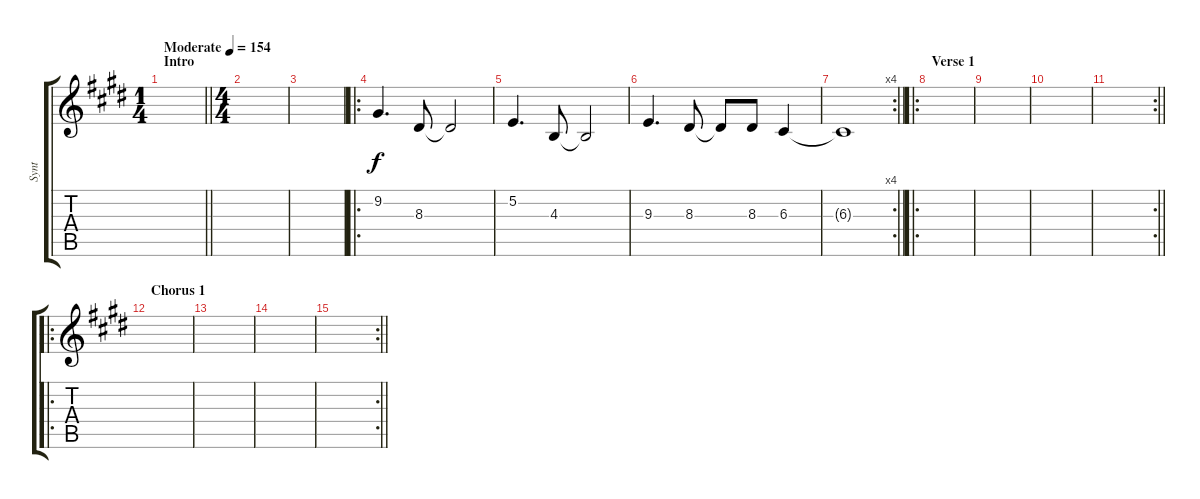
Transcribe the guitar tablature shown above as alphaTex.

\track ("Synt" "Synt") {instrument vibraphone}
\staff {score tabs}
\tuning (E4 B3 G3 D3 A2 E2) {hide}
\ts (1 4)
\section ("" "Intro")
\tempo (154 "Moderate")
\clef g2
\barLineRight lightlight
\ks e
|
\ts (4 4)
|
|
\ro
9.2.4{d} 8.3.8 8.3{t}.2 |
5.2.4{d} 4.3.8 4.3{t}.2 |
9.3.4{d} 8.3.8 8.3{t}.8 8.3.8 6.3.4 |
\rc 4
\barLineRight lightlight
6.3{t}.1 |
\ro
\section ("" "Verse 1")
|
|
|
\rc 2
\barLineRight lightlight
|
\ro
\section ("" "Chorus 1")
|
|
|
\rc 2
\barLineRight lightlight
